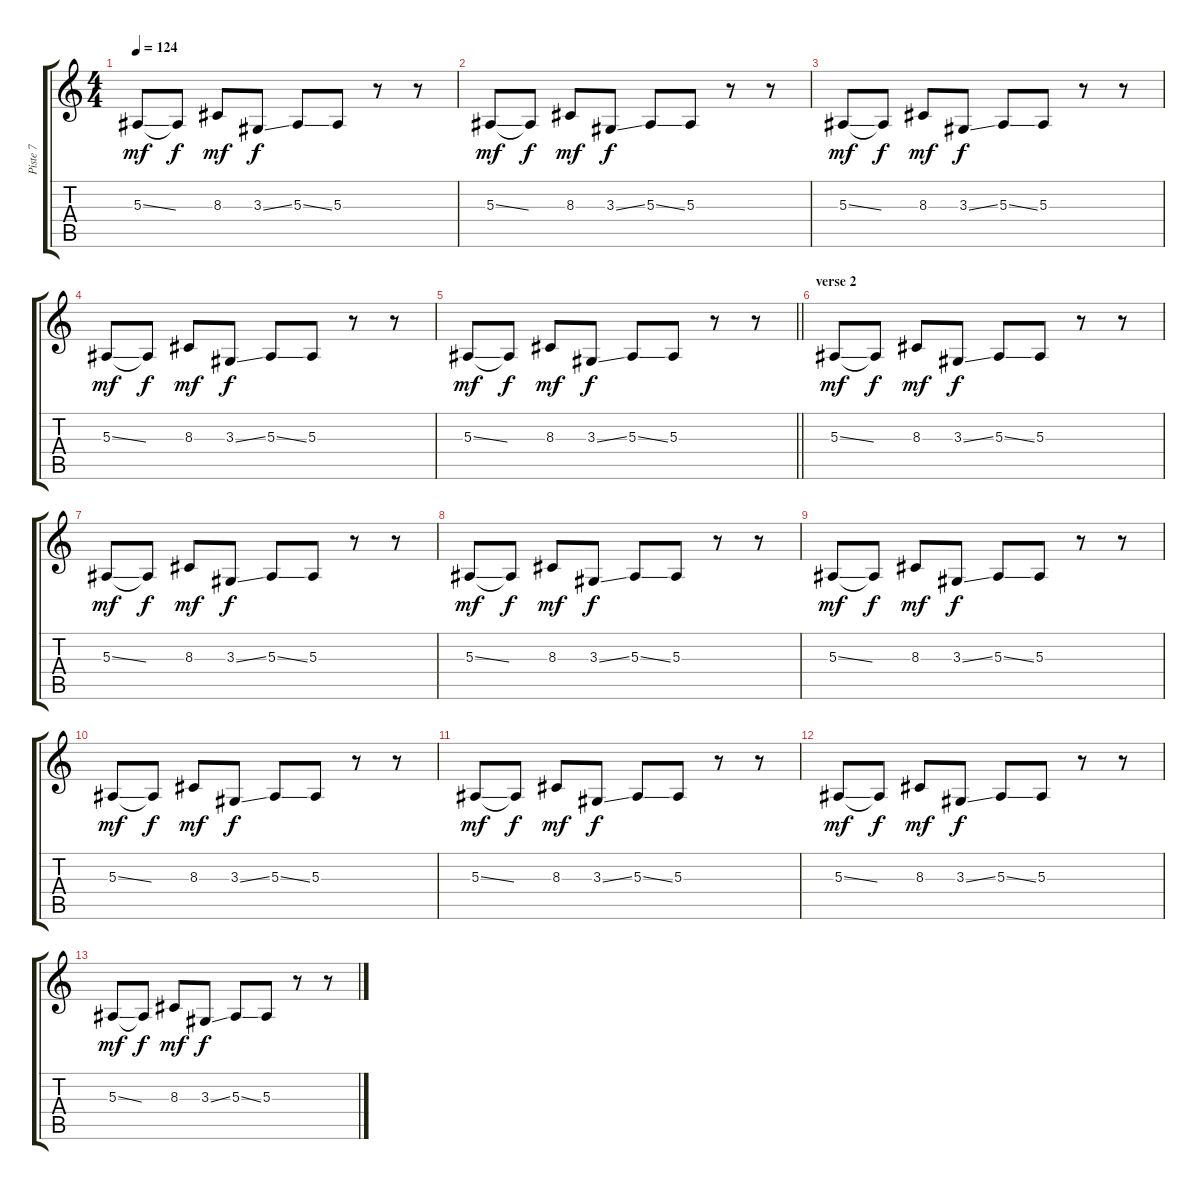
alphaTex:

\track ("Piste 7" "Piste 7") {instrument fx7echoes}
\staff {score tabs}
\tuning (D4 A3 F3 C3 G2 D2) {hide}
\ts (4 4)
\tempo 124
\clef g2
\ks c
5.3{ss}.8{dy mf} 5.3{t}.8{dy f} 8.3.8{dy mf} 3.3{ss}.8{dy f} 5.3{ss}.8 5.3.8 r.8 r.8 |
5.3{ss}.8{dy mf} 5.3{t}.8{dy f} 8.3.8{dy mf} 3.3{ss}.8{dy f} 5.3{ss}.8 5.3.8 r.8 r.8 |
5.3{ss}.8{dy mf} 5.3{t}.8{dy f} 8.3.8{dy mf} 3.3{ss}.8{dy f} 5.3{ss}.8 5.3.8 r.8 r.8 |
5.3{ss}.8{dy mf} 5.3{t}.8{dy f} 8.3.8{dy mf} 3.3{ss}.8{dy f} 5.3{ss}.8 5.3.8 r.8 r.8 |
\barLineRight lightlight
5.3{ss}.8{dy mf} 5.3{t}.8{dy f} 8.3.8{dy mf} 3.3{ss}.8{dy f} 5.3{ss}.8 5.3.8 r.8 r.8 |
\section ("" "verse 2")
5.3{ss}.8{dy mf} 5.3{t}.8{dy f} 8.3.8{dy mf} 3.3{ss}.8{dy f} 5.3{ss}.8 5.3.8 r.8 r.8 |
5.3{ss}.8{dy mf} 5.3{t}.8{dy f} 8.3.8{dy mf} 3.3{ss}.8{dy f} 5.3{ss}.8 5.3.8 r.8 r.8 |
5.3{ss}.8{dy mf} 5.3{t}.8{dy f} 8.3.8{dy mf} 3.3{ss}.8{dy f} 5.3{ss}.8 5.3.8 r.8 r.8 |
5.3{ss}.8{dy mf} 5.3{t}.8{dy f} 8.3.8{dy mf} 3.3{ss}.8{dy f} 5.3{ss}.8 5.3.8 r.8 r.8 |
5.3{ss}.8{dy mf} 5.3{t}.8{dy f} 8.3.8{dy mf} 3.3{ss}.8{dy f} 5.3{ss}.8 5.3.8 r.8 r.8 |
5.3{ss}.8{dy mf} 5.3{t}.8{dy f} 8.3.8{dy mf} 3.3{ss}.8{dy f} 5.3{ss}.8 5.3.8 r.8 r.8 |
5.3{ss}.8{dy mf} 5.3{t}.8{dy f} 8.3.8{dy mf} 3.3{ss}.8{dy f} 5.3{ss}.8 5.3.8 r.8 r.8 |
5.3{ss}.8{dy mf} 5.3{t}.8{dy f} 8.3.8{dy mf} 3.3{ss}.8{dy f} 5.3{ss}.8 5.3.8 r.8 r.8
